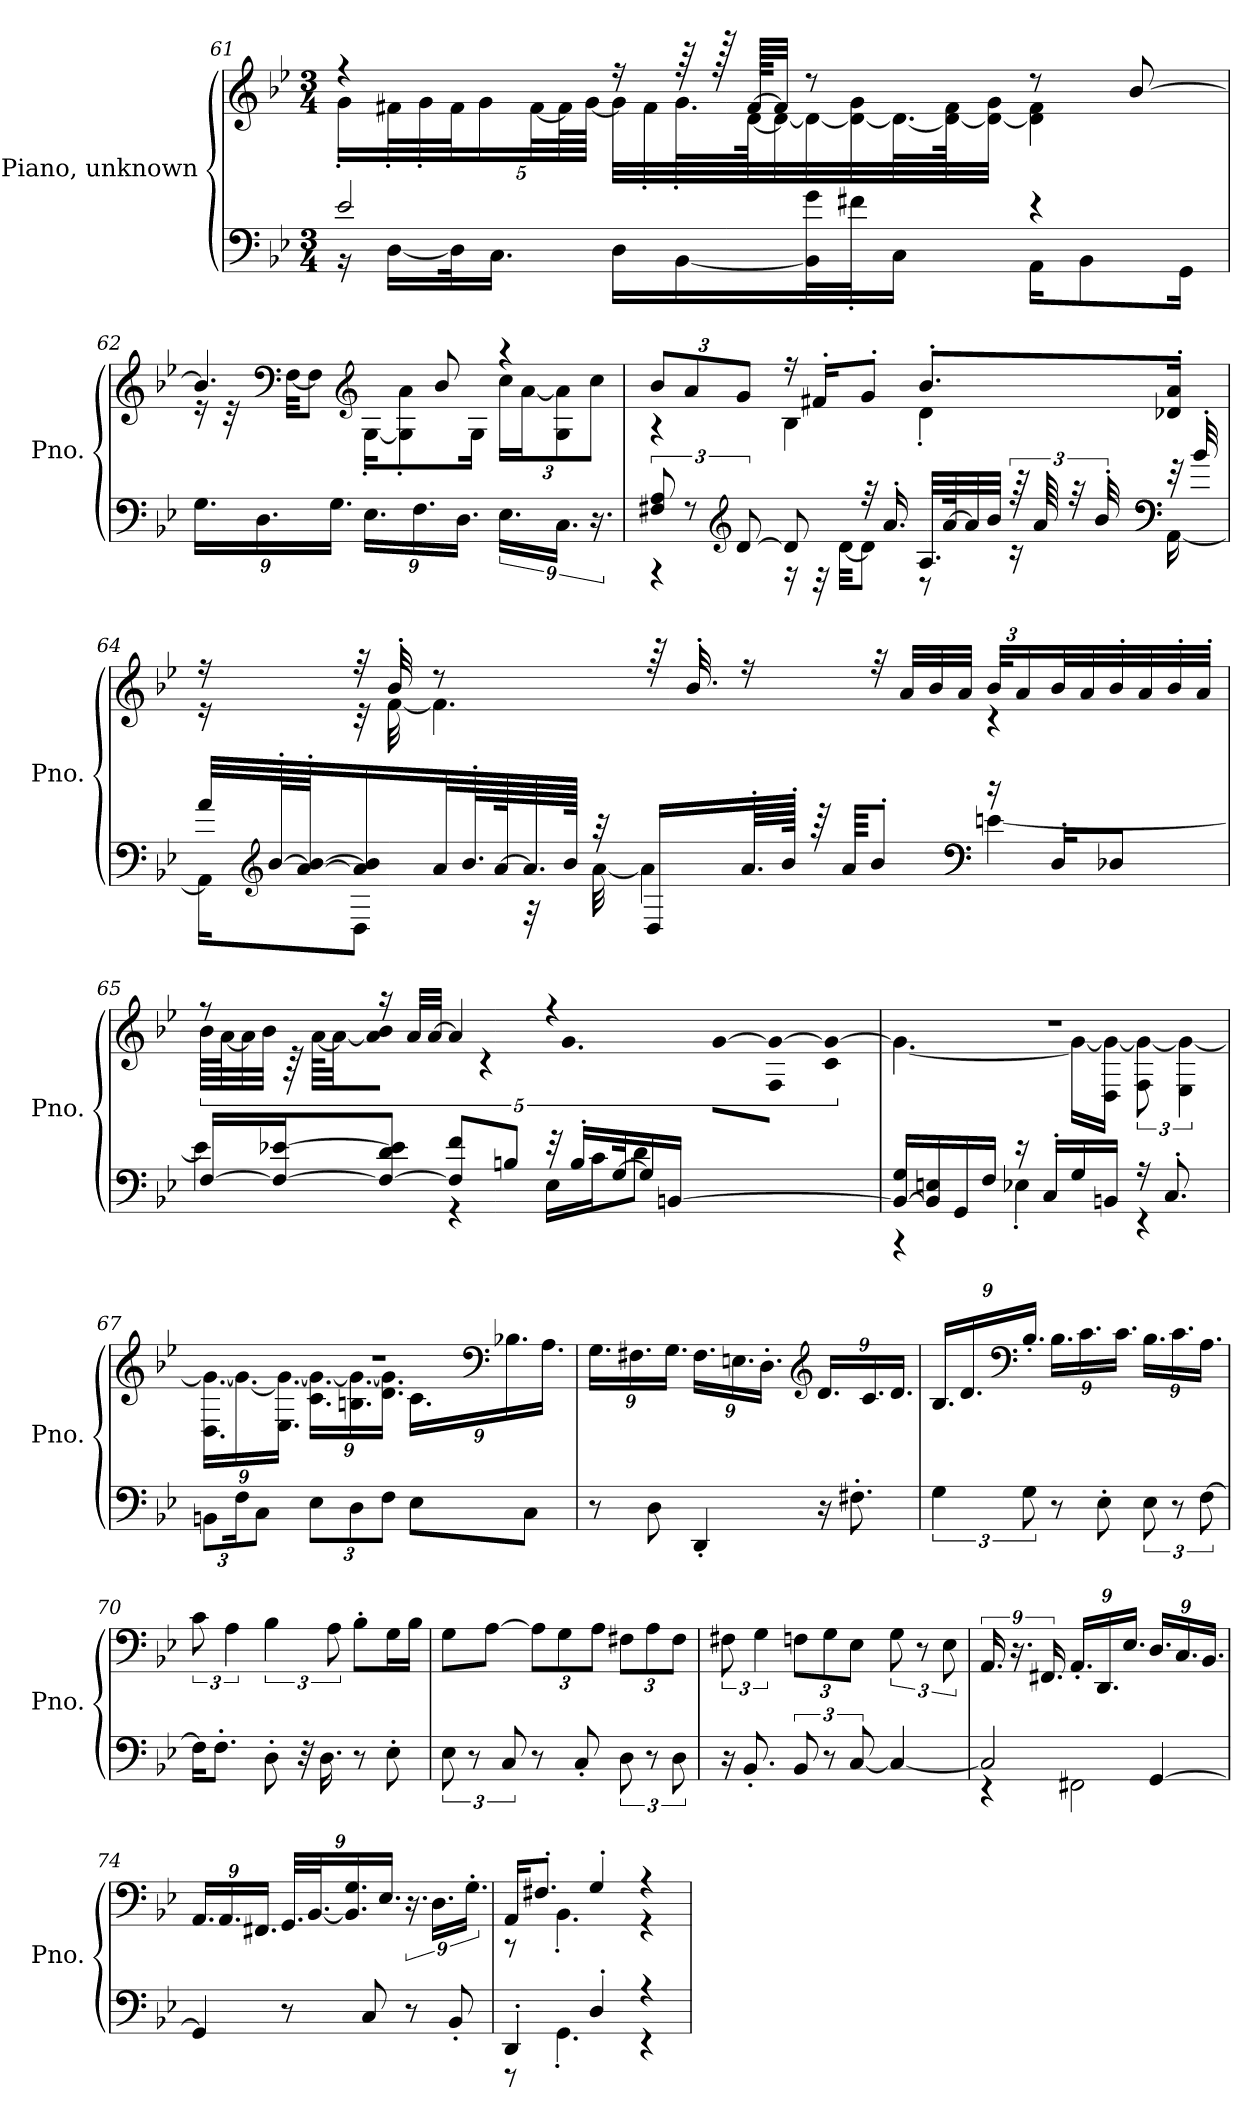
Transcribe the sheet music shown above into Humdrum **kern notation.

**kern	**kern
*part1	*part1
*staff2	*staff1
*I"Piano, unknown	*
*I'Pno.	*
*clefF4	*clefG2
*k[b-e-]	*k[b-e-]
*M3/4	*M3/4
=61	=61
*^	*^
2e-/	16r	4r	16g'\LL
.	[16D\LL	.	32f#X'\L
.	.	.	32g'\
*	*	*	*Xbrackettup
.	32D\K]	.	40f#\J
.	.	.	20g\
.	16.C\JJ	.	.
.	.	.	[40f#\L
.	.	.	80f#\L]
.	.	.	[80g\JJJJ
.	16D\LL	16r	32g\LLL]
.	.	.	32f#'\
.	[16BB-\	64r	64.g'\L
.	.	128r	.
.	.	[128f#/KKLLL	[128d\JK
.	.	32f#/JJJ]	32d\_
.	32BB-\] 32g\L	8r	32d\_
.	32f#X'\J	.	32d\_ 32g\
.	16C\JJ	.	64.d\L_
.	.	.	128d\_ 128f#\JK
.	.	.	32d\_ 32g\JJJ
4r	16AA\KL	8r	4d\] 4f#\
.	8BB-\	.	.
.	.	[8b-/	.
.	16GG\Jk	.	.
*v	*v	*	*
!!LO:LB:g=z	!!
=62	=62	=62
18.G\LL	4.b-/]	16r
.	.	32r
18.D\	.	.
*	*clefF4	*
.	.	[32F\KKL
.	.	8F\J]
18.G\JJ	.	.
*	*clefG2	*
18.E-\LL	.	[16G'\KL
.	.	8G\]' 8a\'
18.F\	.	.
.	8b-/	.
18.D\JJ	.	.
.	.	16G\Jk
18.E-\LL	4r	24cc\LL
.	.	[24a\J
18.C\JJ	.	12G\ 12a\]
18.r	.	12cc\J
!!LO:LB:g=z	!!
=63	=63	=63
*^	*	*
12F#X/ 12A/	4r	12b-/L	4r
12r	.	12a/	.
*clefG2	*	*	*
[12d/	.	12g/J	.
8d/]	16r	16r	4B-\
.	32r	16f#X'/KL	.
.	[32d\KKL	.	.
32r	8d\J]	8g'/J	.
16.a'/	.	.	.
32.A/LLL	8r	8.b-'/L	4d'\
[64a/K	.	.	.
32a/]	.	.	.
32b-/JJJ	.	.	.
96r	16r	.	.
96a/	.	.	.
48r	.	.	.
48b-'/	.	.	.
*clefF4	*	*	*
32r	[16AA\	16d-X/' 16a/'Jk	.
32b-'/	.	.	.
!!LO:LB:g=z	!!
=64	=64	=64	=64
32a/LLL	16AA\KL]	16r	16r
*clefG2	*	*	*
[64b-'/L	.	.	.
[64a/' 64b-/_'JJ	.	.	.
16a/] 16b-/]	8D\J	32r	32r
.	.	32b-'/	[32f\
32a/L	.	8r	4.f\]
64.b-'/L	.	.	.
[128a/K	.	.	.
64.a/]	32r	.	.
128b-/JJJJk	.	.	.
32r	[32a\	.	.
16D/LL	4a\]	64r	.
.	.	32.b-'/	.
64.a'/LL	.	16r	.
128b-'/JJJJk	.	.	.
64r	.	.	.
64a/KKKL	.	.	.
8b-'/J	.	32r	.
.	.	32a/LLL	.
.	.	32b-/	.
.	.	32a/JJJ	.
*clefF4	*	*	*
16r	[4en\	48b-/KLL	4r
.	.	24a/	.
16D'/KL	.	32b-/L	.
.	.	32a/	.
8D-X/J	.	32b-'/	.
.	.	32a/	.
.	.	32b-'/	.
.	.	32a'/JJJ	.
!!LO:LB:g=z	!!
=65	=65	=65	=65
*	*	*	*brackettup
[16F/LL	4e\]	8r	80b-\LLLL
.	.	.	[80a\J
.	.	.	40a\]
.	.	.	40b-\JJJ
16F/_ [16e-X/J	.	.	.
.	.	.	80r
.	.	.	[80a\KLLL
.	.	.	40a\J_
8F/_ 8d/ 8e-/]J	.	16r	16a\] 16b-\JJ
.	.	32a/LLL	64r
.	.	.	32.g\
.	.	[32a/JJJ	.
8F/] 8f/L	4r	4a/]	[8g\L
8Bn/J	.	.	8F\ 8g\_J
32r	16E-\LL	4r	4c\ 4g\_
16B'/LL	.	.	.
.	16c\J	.	.
[32G/K	.	.	.
16G/]	8d\J	.	.
[16BBn/JJ	.	.	.
=66	=66	=66	=66
16BB/_ 16G/LL	4r	2.r	4.g\_
16BB/] 16En/	.	.	.
16GG/	.	.	.
16F/JJ	.	.	.
16r	4E-X'\	.	.
16C'/LL	.	.	.
16G/	.	.	16g\LL_
16BBn/JJ	.	.	16D\ 16g\_JJ
16r	4r	.	12F\ 12g\_
8.C'/	.	.	.
.	.	.	6E-\ 6g\_
*v	*v	*	*
!!LO:PB:g=z	!!
=67	=67	=67
*Xbrackettup	*	*Xbrackettup
12BBn\L	2.r	18.D\ 18.g\_LL
24F\K	.	18.g\_
8C\J	.	.
.	.	18.E-\ 18.g\_JJ
12E-\L	.	18.c\ 18.g\_LL
12D\	.	18.Bn\ 18.g\_
12F\J	.	18.d\ 18.g\]JJ
8E-\L	.	18.c\LL
*	*clefF4	*
.	.	18.B-X\
8C\J	.	.
.	.	18.A\JJ
*	*v	*v
=68	=68
8r	18.G\LL
.	18.F#X\
8D\	.
.	18.G\JJ
4DD'/	18.F#\LL
.	18.En\
.	18.D'\JJ
*	*clefG2
16r	18.d/LL
8.F#X'\	.
.	18.c/
.	18.d/JJ
!!LO:LB:g=z
=69	=69
*brackettup	*
6G\	18.B-/LL
.	18.d/
*	*clefF4
12G\	18.B-'/JJ
8r	18.B-\LL
.	18.c\
8E-'\	.
.	18.c\JJ
12E-\	18.B-\LL
12r	18.c\
[12F\	18.A\JJ
=70	=70
*	*brackettup
16F\KL]	12c\
8.F'\J	.
.	6A\
8D'\	6B-\
32r	.
16.D\	.
.	12A\
8r	8B-'\L
8E-'\	16G\L
.	16B-\JJ
=71	=71
12E-\	8G\L
12r	.
.	[8A\J
12C/	.
*	*Xbrackettup
8r	12A\L]
.	12G\
8C'/	.
.	12A\J
12D\	12F#X\L
12r	12A\
12D\	12F#\J
=72	=72
*	*brackettup
16r	12F#X\
8.BB-'/	.
.	6G\
*	*Xbrackettup
12BB-/	12Fn\L
12r	12G\
[12C/	12E-\J
*	*brackettup
4C/_	12G\
.	12r
.	12E-\
!!LO:LB:g=z
=73	=73
*^	*
2C/]	4r	18.AA/
.	.	18.r
.	.	18.FF#X/
.	2FF#X\	18.AA'/LL
.	.	18.DD/
.	.	18.E-/JJ
[4GG/	.	18.D/LL
.	.	18.C/
.	.	18.BB-/JJ
*v	*v	*
=74	=74
4GG/]	18.AA/LL
.	18.AA/
.	18.FF#X/JJ
8r	36.GG/LLL
.	[36.BB-/J
.	18.BB-/] 18.G/
8C/	.
.	18.E-/JJ
8r	18.r
.	18.D\LL
8BB-'/	.
.	18.G'\JJ
=75	=75
*^	*^
4DD'/	8r	16AA/KL	8r
.	.	8.F#X'/J	.
.	4.GG'\	.	4.BB-'\
4D'/	.	4G'/	.
4r	4r	4r	4r
*v	*v	*	*
*	*v	*v
=	=
*-	*-
